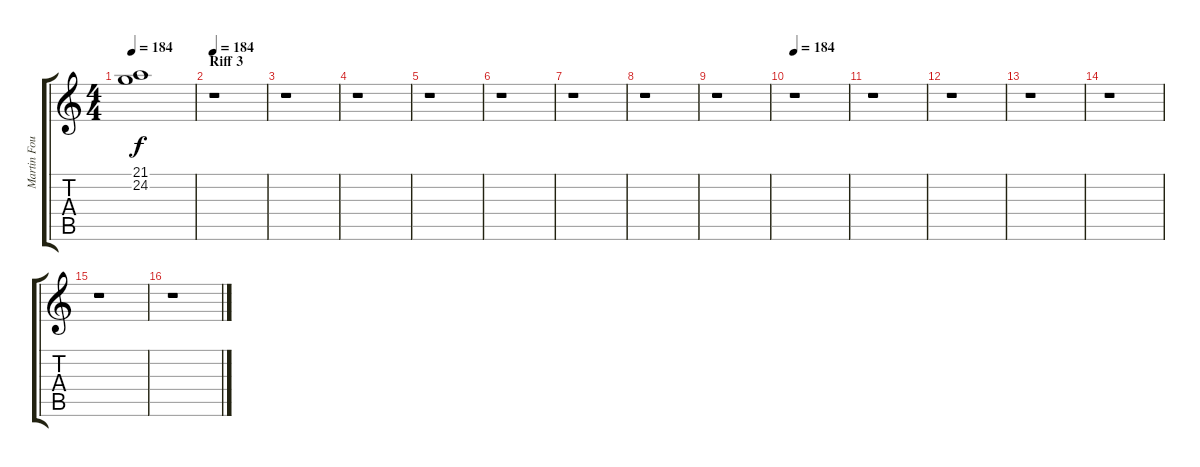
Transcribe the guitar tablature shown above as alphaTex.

\track ("Martin Foul (Unwashed Pianist)" "Martin Fou") {instrument stringensemble1}
\staff {score tabs}
\tuning (C4 G3 E3 B2 F2 C2) {hide}
\ts (4 4)
\tempo 184
\clef g2
\ks c
(21.1 24.2).1{dy f} |
\section ("" "Riff 3")
\tempo 184
r.1 |
r.1 |
r.1 |
r.1 |
r.1 |
r.1 |
r.1 |
r.1 |
\tempo 184
r.1 |
r.1 |
r.1 |
r.1 |
r.1 |
r.1 |
r.1
